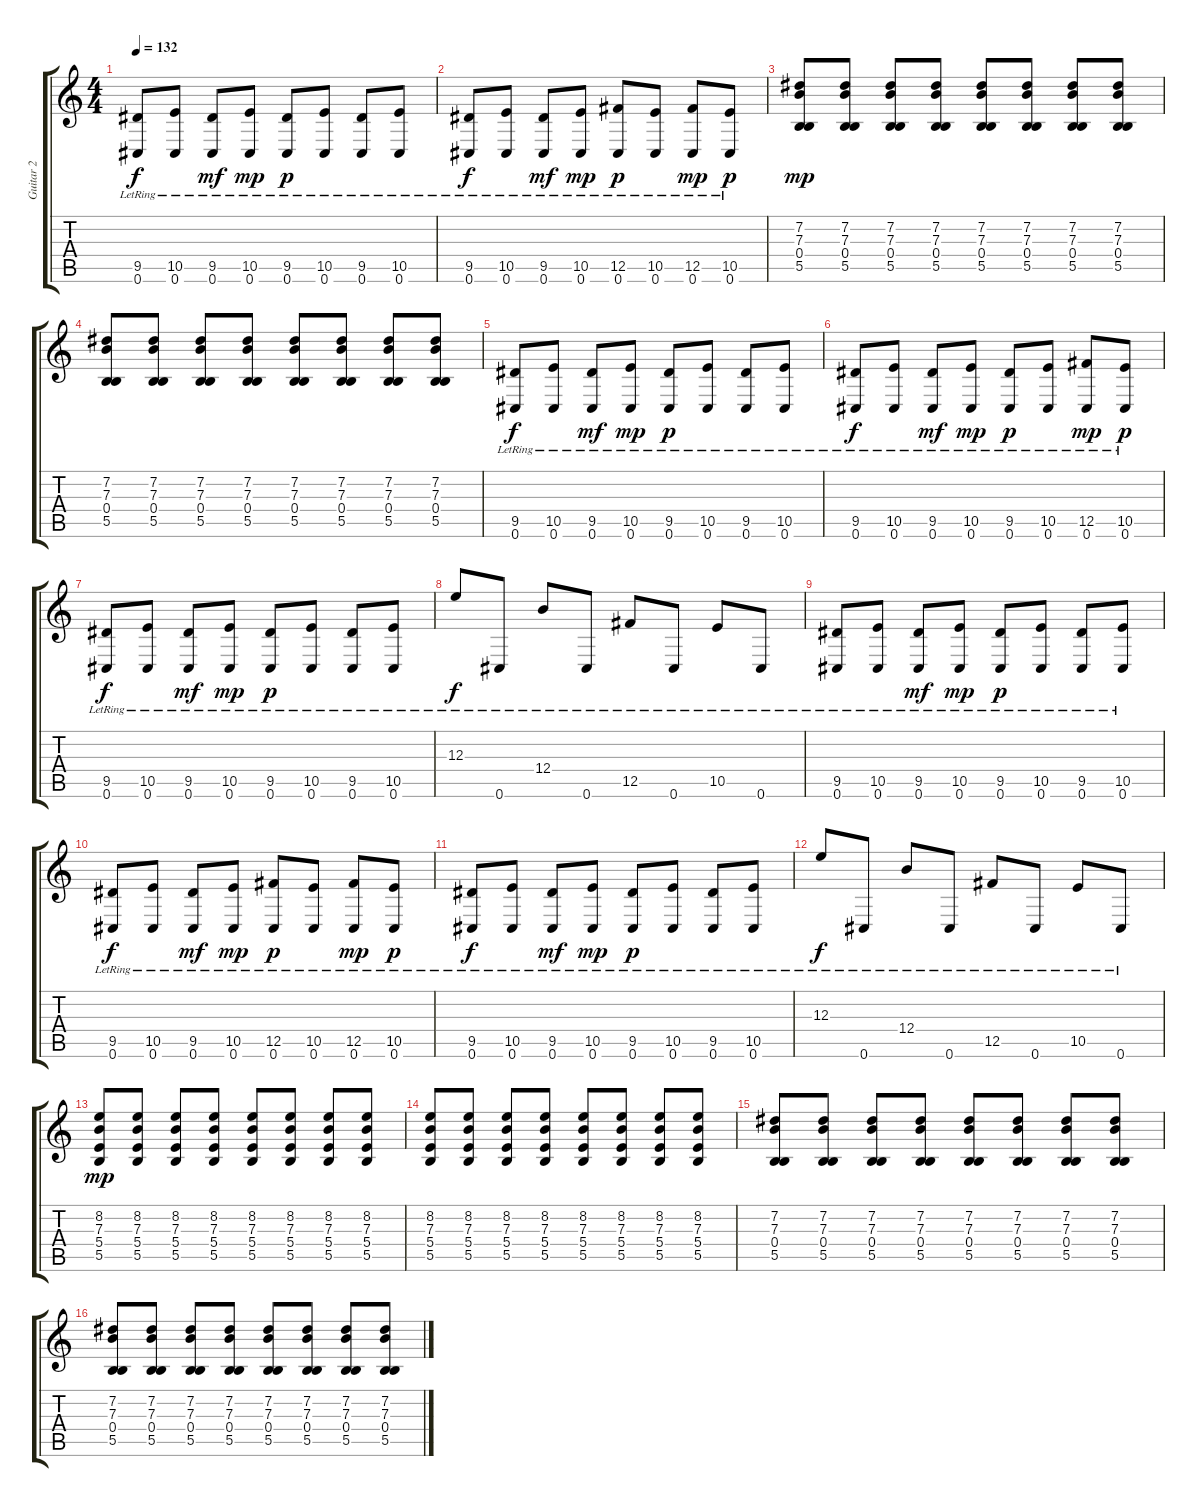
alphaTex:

\track ("Guitar 2" "Guitar 2") {instrument electricguitarjazz}
\staff {score tabs}
\tuning (Db4 Ab3 E3 B2 Gb2 Db2) {hide}
\ts (4 4)
\tempo 132
\clef g2
\ks c
(9.5{lr} 0.6{lr}).8{dy f} (10.5{lr} 0.6{lr}).8 (9.5{lr} 0.6{lr}).8{dy mf} (10.5{lr} 0.6{lr}).8{dy mp} (9.5{lr} 0.6{lr}).8{dy p} (10.5{lr} 0.6{lr}).8 (9.5{lr} 0.6).8 (10.5{lr} 0.6{lr}).8 |
(9.5{lr} 0.6{lr}).8{dy f} (10.5{lr} 0.6{lr}).8 (9.5{lr} 0.6{lr}).8{dy mf} (10.5{lr} 0.6{lr}).8{dy mp} (12.5{lr} 0.6{lr}).8{dy p} (10.5{lr} 0.6{lr}).8 (12.5{lr} 0.6).8{dy mp} (10.5{lr} 0.6{lr}).8{dy p} |
(7.2 7.3 0.4 5.5).8{dy mp} (7.2 7.3 0.4 5.5).8 (7.2 7.3 0.4 5.5).8 (7.2 7.3 0.4 5.5).8 (7.2 7.3 0.4 5.5).8 (7.2 7.3 0.4 5.5).8 (7.2 7.3 0.4 5.5).8 (7.2 7.3 0.4 5.5).8 |
(7.2 7.3 0.4 5.5).8 (7.2 7.3 0.4 5.5).8 (7.2 7.3 0.4 5.5).8 (7.2 7.3 0.4 5.5).8 (7.2 7.3 0.4 5.5).8 (7.2 7.3 0.4 5.5).8 (7.2 7.3 0.4 5.5).8 (7.2 7.3 0.4 5.5).8 |
(9.5{lr} 0.6{lr}).8{dy f} (10.5{lr} 0.6{lr}).8 (9.5{lr} 0.6{lr}).8{dy mf} (10.5{lr} 0.6{lr}).8{dy mp} (9.5{lr} 0.6{lr}).8{dy p} (10.5{lr} 0.6{lr}).8 (9.5{lr} 0.6).8 (10.5{lr} 0.6{lr}).8 |
(9.5{lr} 0.6{lr}).8{dy f} (10.5{lr} 0.6{lr}).8 (9.5{lr} 0.6{lr}).8{dy mf} (10.5{lr} 0.6{lr}).8{dy mp} (9.5{lr} 0.6{lr}).8{dy p} (10.5{lr} 0.6{lr}).8 (12.5{lr} 0.6).8{dy mp} (10.5{lr} 0.6{lr}).8{dy p} |
(9.5{lr} 0.6{lr}).8{dy f} (10.5{lr} 0.6{lr}).8 (9.5{lr} 0.6{lr}).8{dy mf} (10.5{lr} 0.6{lr}).8{dy mp} (9.5{lr} 0.6{lr}).8{dy p} (10.5{lr} 0.6{lr}).8 (9.5{lr} 0.6).8 (10.5{lr} 0.6{lr}).8 |
12.3{lr}.8{dy f} 0.6{lr}.8 12.4{lr}.8 0.6{lr}.8 12.5{lr}.8 0.6{lr}.8 10.5{lr}.8 0.6{lr}.8 |
(9.5{lr} 0.6{lr}).8 (10.5{lr} 0.6{lr}).8 (9.5{lr} 0.6{lr}).8{dy mf} (10.5{lr} 0.6{lr}).8{dy mp} (9.5{lr} 0.6{lr}).8{dy p} (10.5{lr} 0.6{lr}).8 (9.5{lr} 0.6).8 (10.5{lr} 0.6{lr}).8 |
(9.5{lr} 0.6{lr}).8{dy f} (10.5{lr} 0.6{lr}).8 (9.5{lr} 0.6{lr}).8{dy mf} (10.5{lr} 0.6{lr}).8{dy mp} (12.5{lr} 0.6{lr}).8{dy p} (10.5{lr} 0.6{lr}).8 (12.5{lr} 0.6).8{dy mp} (10.5{lr} 0.6{lr}).8{dy p} |
(9.5{lr} 0.6{lr}).8{dy f} (10.5{lr} 0.6{lr}).8 (9.5{lr} 0.6{lr}).8{dy mf} (10.5{lr} 0.6{lr}).8{dy mp} (9.5{lr} 0.6{lr}).8{dy p} (10.5{lr} 0.6{lr}).8 (9.5{lr} 0.6).8 (10.5{lr} 0.6{lr}).8 |
12.3{lr}.8{dy f} 0.6{lr}.8 12.4{lr}.8 0.6{lr}.8 12.5{lr}.8 0.6{lr}.8 10.5{lr}.8 0.6{lr}.8 |
(8.2 7.3 5.4 5.5).8{dy mp instrument distortionguitar} (8.2 7.3 5.4 5.5).8 (8.2 7.3 5.4 5.5).8 (8.2 7.3 5.4 5.5).8 (8.2 7.3 5.4 5.5).8 (8.2 7.3 5.4 5.5).8 (8.2 7.3 5.4 5.5).8 (8.2 7.3 5.4 5.5).8 |
(8.2 7.3 5.4 5.5).8 (8.2 7.3 5.4 5.5).8 (8.2 7.3 5.4 5.5).8 (8.2 7.3 5.4 5.5).8 (8.2 7.3 5.4 5.5).8 (8.2 7.3 5.4 5.5).8 (8.2 7.3 5.4 5.5).8 (8.2 7.3 5.4 5.5).8 |
(7.2 7.3 0.4 5.5).8 (7.2 7.3 0.4 5.5).8 (7.2 7.3 0.4 5.5).8 (7.2 7.3 0.4 5.5).8 (7.2 7.3 0.4 5.5).8 (7.2 7.3 0.4 5.5).8 (7.2 7.3 0.4 5.5).8 (7.2 7.3 0.4 5.5).8 |
(7.2 7.3 0.4 5.5).8 (7.2 7.3 0.4 5.5).8 (7.2 7.3 0.4 5.5).8 (7.2 7.3 0.4 5.5).8 (7.2 7.3 0.4 5.5).8 (7.2 7.3 0.4 5.5).8 (7.2 7.3 0.4 5.5).8 (7.2 7.3 0.4 5.5).8
